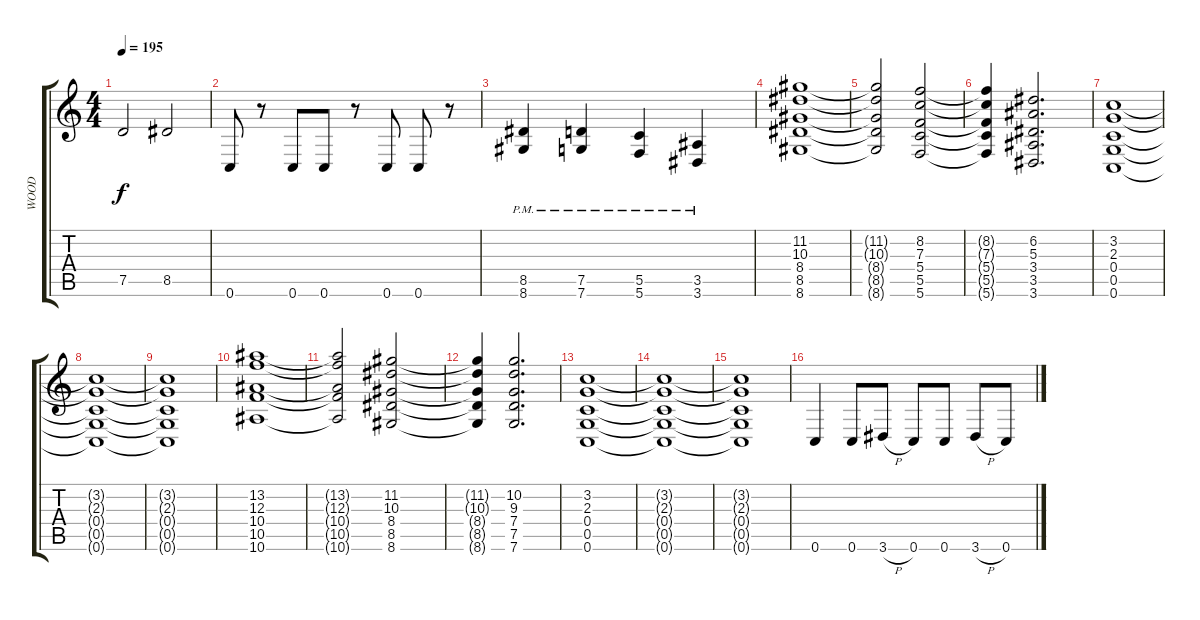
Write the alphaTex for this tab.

\track ("WOOD" "WOOD") {instrument distortionguitar}
\staff {score tabs}
\tuning (D4 A3 F3 C3 G2 C2) {hide}
\ts (4 4)
\tempo 195
\clef g2
\ks c
7.5.2{dy f} 8.5.2 |
0.6.8 r.8 0.6.8 0.6.8 r.8 0.6.8 0.6.8 r.8 |
(8.5{pm} 8.6{pm}).4 (7.5{pm} 7.6{pm}).4 (5.5{pm} 5.6{pm}).4 (3.5{pm} 3.6{pm}).4 |
(11.2 10.3 8.4 8.5 8.6).1 |
(11.2{t} 10.3{t} 8.4{t} 8.5{t} 8.6{t}).2 (8.2 7.3 5.4 5.5 5.6).2 |
(8.2{t} 7.3{t} 5.4{t} 5.5{t} 5.6{t}).4 (6.2 5.3 3.4 3.5 3.6).2{d} |
(3.2 2.3 0.4 0.5 0.6).1 |
(3.2{t} 2.3{t} 0.4{t} 0.5{t} 0.6{t}).1 |
(3.2{t} 2.3{t} 0.4{t} 0.5{t} 0.6{t}).1 |
(13.2 12.3 10.4 10.5 10.6).1 |
(13.2{t} 12.3{t} 10.4{t} 10.5{t} 10.6{t}).2 (11.2 10.3 8.4 8.5 8.6).2 |
(11.2{t} 10.3{t} 8.4{t} 8.5{t} 8.6{t}).4 (10.2 9.3 7.4 7.5 7.6).2{d} |
(3.2 2.3 0.4 0.5 0.6).1 |
(3.2{t} 2.3{t} 0.4{t} 0.5{t} 0.6{t}).1 |
(3.2{t} 2.3{t} 0.4{t} 0.5{t} 0.6{t}).1 |
0.6.4 0.6.8 3.6{h}.8 0.6.8 0.6.8 3.6{h}.8 0.6.8
